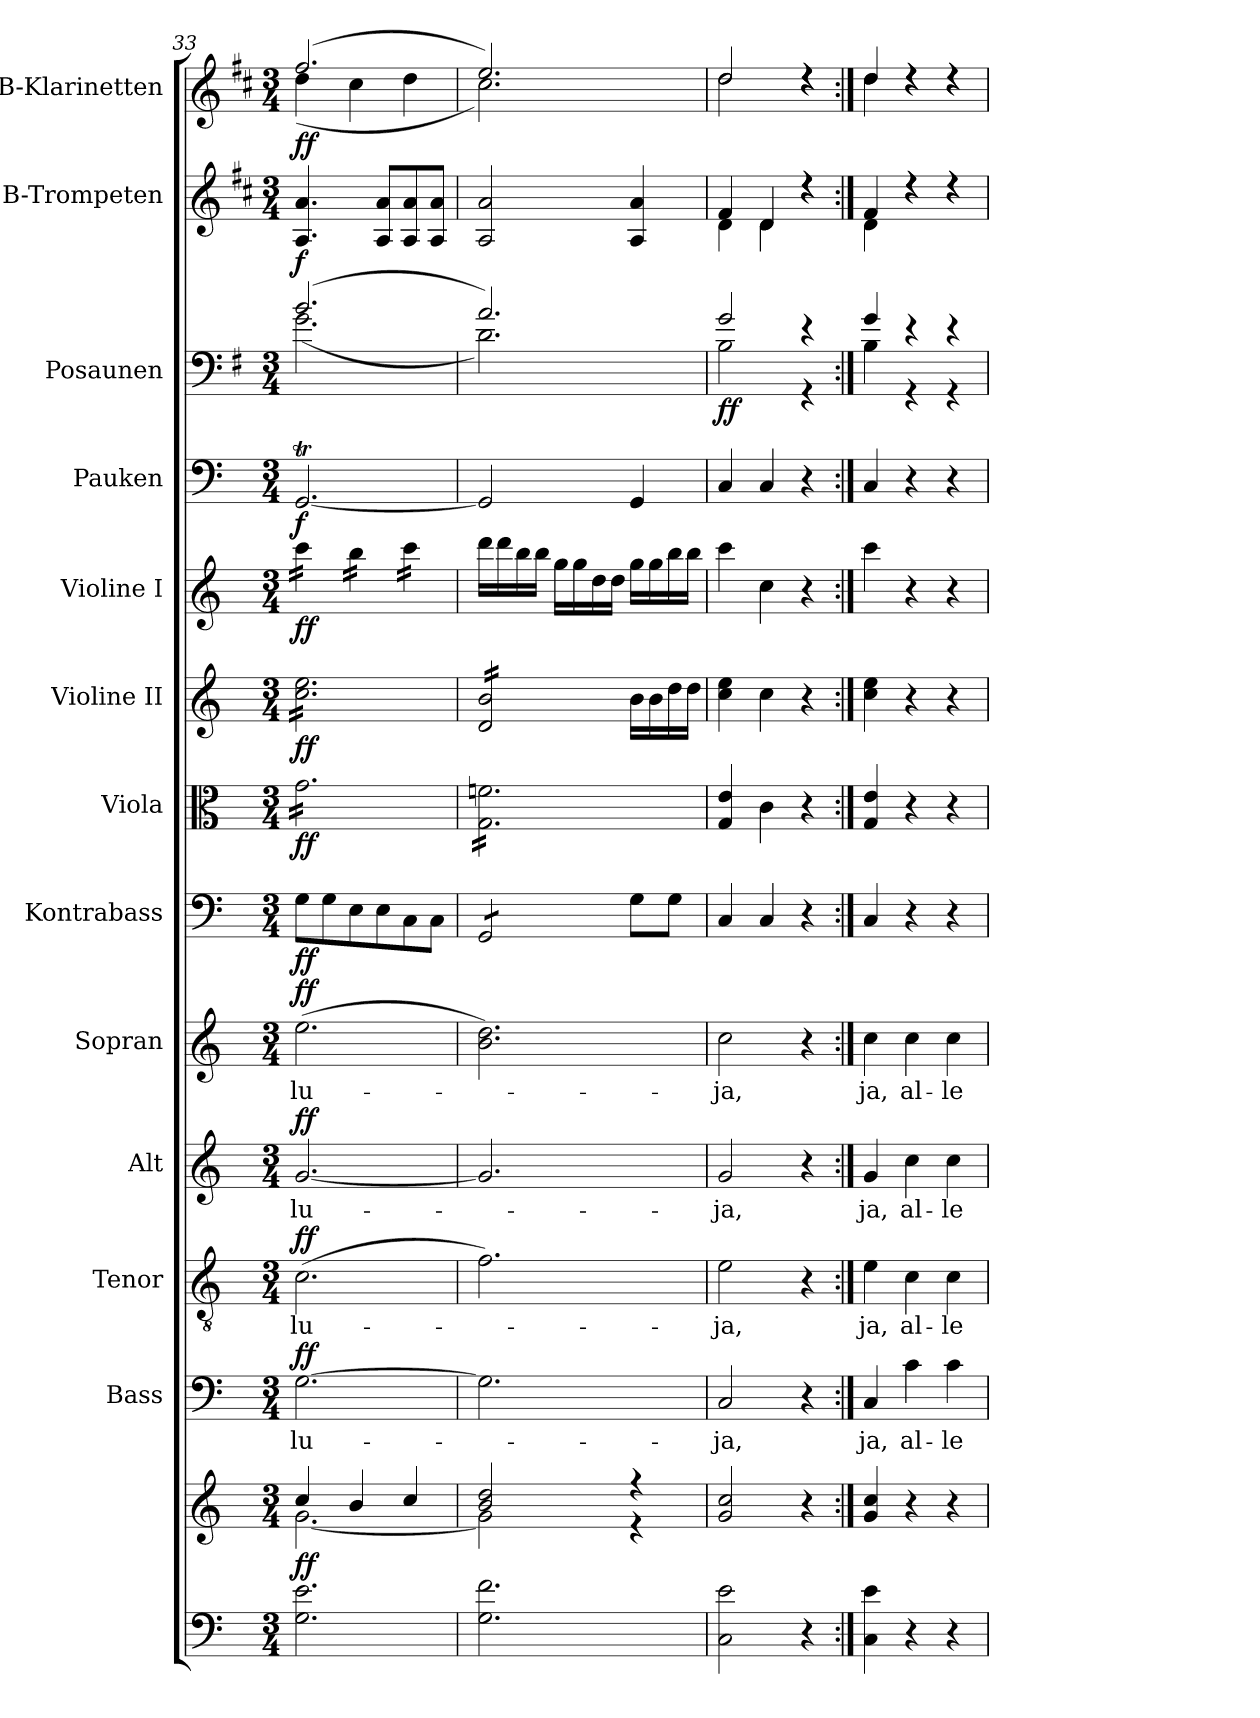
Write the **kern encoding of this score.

**kern	**kern	**dynam	**kern	**text	**dynam	**kern	**text	**dynam	**kern	**text	**dynam	**kern	**text	**dynam	**kern	**dynam	**kern	**dynam	**kern	**dynam	**kern	**dynam	**kern	**dynam	**kern	**dynam	**kern	**dynam	**kern	**dynam
*part13	*part13	*part13	*part12	*part12	*part12	*part11	*part11	*part11	*part10	*part10	*part10	*part9	*part9	*part9	*part8	*part8	*part7	*part7	*part6	*part6	*part5	*part5	*part4	*part4	*part3	*part3	*part2	*part2	*part1	*part1
*staff14	*staff13	*staff13/14	*staff12	*staff12	*staff12	*staff11	*staff11	*staff11	*staff10	*staff10	*staff10	*staff9	*staff9	*staff9	*staff8	*staff8	*staff7	*staff7	*staff6	*staff6	*staff5	*staff5	*staff4	*staff4	*staff3	*staff3	*staff2	*staff2	*staff1	*staff1
*	*	*	*I"Bass	*	*	*I"Tenor	*	*	*I"Alt	*	*	*I"Sopran	*	*	*I"Kontrabass	*	*I"Viola	*	*I"Violine II	*	*I"Violine I	*	*I"Pauken	*	*I"Posaunen	*	*I"B-Trompeten	*	*I"B-Klarinetten	*
*	*	*	*I'B.	*	*	*I'T.	*	*	*I'A.	*	*	*I'S.	*	*	*I'Kb.	*	*I'Vla.	*	*I'Vl. II	*	*I'Vl. I	*	*I'Pk.	*	*I'Pos.	*	*I'Trp.	*	*I'Kl.	*
*clefF4	*clefG2	*	*clefF4	*	*	*clefGv2	*	*	*clefG2	*	*	*clefG2	*	*	*clefF4	*	*clefC3	*	*clefG2	*	*clefG2	*	*clefF4	*	*clefF4	*	*clefG2	*	*clefG2	*
*	*	*	*	*	*	*	*	*	*	*	*	*	*	*	*ITrd7c12	*	*	*	*	*	*	*	*	*	*ITrd4c7	*	*ITrd1c2	*	*ITrd1c2	*
*k[]	*k[]	*	*k[]	*	*	*k[]	*	*	*k[]	*	*	*k[]	*	*	*k[]	*	*k[]	*	*k[]	*	*k[]	*	*k[]	*	*k[]	*	*k[]	*	*k[]	*
*C:	*C:	*	*C:	*	*	*C:	*	*	*C:	*	*	*C:	*	*	*C:	*	*C:	*	*C:	*	*C:	*	*C:	*	*C:	*	*C:	*	*C:	*
*M3/4	*M3/4	*	*M3/4	*	*	*M3/4	*	*	*M3/4	*	*	*M3/4	*	*	*M3/4	*	*M3/4	*	*M3/4	*	*M3/4	*	*M3/4	*	*M3/4	*	*M3/4	*	*M3/4	*
=33	=33	=33	=33	=33	=33	=33	=33	=33	=33	=33	=33	=33	=33	=33	=33	=33	=33	=33	=33	=33	=33	=33	=33	=33	=33	=33	=33	=33	=33	=33
*	*^	*	*	*	*	*	*	*	*	*	*	*	*	*	*	*	*	*	*	*	*	*	*	*	*	*	*	*	*	*
!	!	!	!	!	!LO:LY:b	!	!	!	!	!	!	!	!	!	!	!	!	!	!	!	!	!	!	!	!	!	!	!	!	!	!
!	!	!	!	!	!	!	!	!LO:LY:b	!	!	!	!	!	!	!	!	!	!	!	!	!	!	!	!	!	!	!	!	!	!	!
!	!	!	!	!	!	!	!	!	!	!	!LO:LY:b	!	!	!	!	!	!	!	!	!	!	!	!	!	!	!	!	!	!	!	!
!	!	!	!LO:DY:b	!	!	!LO:DY:a	!	!	!LO:DY:a	!	!	!LO:DY:a	!	!LO:LY:b	!LO:DY:a	!	!LO:DY:b	!	!LO:DY:b	!	!LO:DY:b	!	!LO:DY:b	!	!LO:DY:b	!	!	!	!LO:DY:b	!	!LO:DY:b
*	*	*	*	*	*	*	*	*	*	*	*	*	*	*	*	*	*	*	*	*	*	*	*	*	*	*^	*	*	*	*^	*
*	*	*	*	*	*	*	*	*	*	*	*	*	*	*	*	*	*	*tremolo	*	*	*	*	*	*	*	*	*	*	*	*	*	*	*
*	*	*	*	*	*	*	*	*	*	*	*	*	*	*	*	*	*	*	*	*tremolo	*	*	*	*	*	*	*	*	*	*	*	*	*
*	*	*	*	*	*	*	*	*	*	*	*	*	*	*	*	*	*	*	*	*	*	*tremolo	*	*	*	*	*	*	*	*	*	*	*
2.G\ 2.e\	4cc/	[<2.g\	ff	[2.G\	-lu-	ff	(>2.c\	-lu-	ff	[2.g/	-lu-	ff	(>2.ee\	-lu-	ff	8GG\L	ff	16g\LL	ff	16cc\ 16ee\LL	ff	16ccc\LL	ff	[2.GGT/	f	(2.e/	(<2.c\	.	4.G/ 4.g/	f	(2.ee/	(<4cc\	ff
.	.	.	.	.	.	.	.	.	.	.	.	.	.	.	.	.	.	16g\	.	16cc\ 16ee\	.	16ccc\	.	.	.	.	.	.	.	.	.	.	.
.	.	.	.	.	.	.	.	.	.	.	.	.	.	.	.	8GG\	.	16g\	.	16cc\ 16ee\	.	16ccc\	.	.	.	.	.	.	.	.	.	.	.
.	.	.	.	.	.	.	.	.	.	.	.	.	.	.	.	.	.	16g\	.	16cc\ 16ee\	.	16ccc\JJ	.	.	.	.	.	.	.	.	.	.	.
.	4b/	.	.	.	.	.	.	.	.	.	.	.	.	.	.	8EE\	.	16g\	.	16cc\ 16ee\	.	16bb\LL	.	.	.	.	.	.	.	.	.	4b\	.
.	.	.	.	.	.	.	.	.	.	.	.	.	.	.	.	.	.	16g\	.	16cc\ 16ee\	.	16bb\	.	.	.	.	.	.	.	.	.	.	.
.	.	.	.	.	.	.	.	.	.	.	.	.	.	.	.	8EE\	.	16g\	.	16cc\ 16ee\	.	16bb\	.	.	.	.	.	.	8G/ 8g/L	.	.	.	.
.	.	.	.	.	.	.	.	.	.	.	.	.	.	.	.	.	.	16g\	.	16cc\ 16ee\	.	16bb\JJ	.	.	.	.	.	.	.	.	.	.	.
.	4cc/	.	.	.	.	.	.	.	.	.	.	.	.	.	.	8CC\	.	16g\	.	16cc\ 16ee\	.	16ccc\LL	.	.	.	.	.	.	8G/ 8g/	.	.	4cc\	.
.	.	.	.	.	.	.	.	.	.	.	.	.	.	.	.	.	.	16g\	.	16cc\ 16ee\	.	16ccc\	.	.	.	.	.	.	.	.	.	.	.
.	.	.	.	.	.	.	.	.	.	.	.	.	.	.	.	8CC\J	.	16g\	.	16cc\ 16ee\	.	16ccc\	.	.	.	.	.	.	8G/ 8g/J	.	.	.	.
.	.	.	.	.	.	.	.	.	.	.	.	.	.	.	.	.	.	16g\JJ	.	16cc\ 16ee\JJ	.	16ccc\JJ	.	.	.	.	.	.	.	.	.	.	.
*	*	*	*	*	*	*	*	*	*	*	*	*	*	*	*	*	*	*	*	*	*	*Xtremolo	*	*	*	*	*	*	*	*	*	*	*
=34	=34	=34	=34	=34	=34	=34	=34	=34	=34	=34	=34	=34	=34	=34	=34	=34	=34	=34	=34	=34	=34	=34	=34	=34	=34	=34	=34	=34	=34	=34	=34	=34	=34
*	*	*	*	*	*	*	*	*	*	*	*	*	*	*	*	*tremolo	*	*	*	*	*	*	*	*	*	*	*	*	*	*	*	*	*
2.G\ 2.f\	2b/ 2dd/	2g\]	.	2.G\]	.	.	2.f\)	.	.	2.g/]	.	.	2.b\ 2.dd\)	.	.	8GGG/L	.	16G\ 16fn\LL	.	16d/ 16b/LL	.	16ddd\LL	.	2GG/]	.	2.d/)	2.G\)	.	2G/ 2g/	.	2.dd/)	2.b\)	.
.	.	.	.	.	.	.	.	.	.	.	.	.	.	.	.	.	.	16G\ 16fn\	.	16d/ 16b/	.	16ddd\	.	.	.	.	.	.	.	.	.	.	.
.	.	.	.	.	.	.	.	.	.	.	.	.	.	.	.	8GGG/	.	16G\ 16fn\	.	16d/ 16b/	.	16bb\	.	.	.	.	.	.	.	.	.	.	.
.	.	.	.	.	.	.	.	.	.	.	.	.	.	.	.	.	.	16G\ 16fn\	.	16d/ 16b/	.	16bb\JJ	.	.	.	.	.	.	.	.	.	.	.
.	.	.	.	.	.	.	.	.	.	.	.	.	.	.	.	8GGG/	.	16G\ 16fn\	.	16d/ 16b/	.	16gg\LL	.	.	.	.	.	.	.	.	.	.	.
.	.	.	.	.	.	.	.	.	.	.	.	.	.	.	.	.	.	16G\ 16fn\	.	16d/ 16b/	.	16gg\	.	.	.	.	.	.	.	.	.	.	.
.	.	.	.	.	.	.	.	.	.	.	.	.	.	.	.	8GGG/J	.	16G\ 16fn\	.	16d/ 16b/	.	16dd\	.	.	.	.	.	.	.	.	.	.	.
*	*	*	*	*	*	*	*	*	*	*	*	*	*	*	*	*Xtremolo	*	*	*	*	*	*	*	*	*	*	*	*	*	*	*	*	*
.	.	.	.	.	.	.	.	.	.	.	.	.	.	.	.	.	.	16G\ 16fn\	.	16d/ 16b/JJ	.	16dd\JJ	.	.	.	.	.	.	.	.	.	.	.
*	*	*	*	*	*	*	*	*	*	*	*	*	*	*	*	*	*	*	*	*Xtremolo	*	*	*	*	*	*	*	*	*	*	*	*	*
.	4r	4r	.	.	.	.	.	.	.	.	.	.	.	.	.	8GG\L	.	16G\ 16fn\	.	16b\LL	.	16gg\LL	.	4GGTTT/	.	.	.	.	4G/ 4g/	.	.	.	.
.	.	.	.	.	.	.	.	.	.	.	.	.	.	.	.	.	.	16G\ 16fn\	.	16b\	.	16gg\	.	.	.	.	.	.	.	.	.	.	.
.	.	.	.	.	.	.	.	.	.	.	.	.	.	.	.	8GG\J	.	16G\ 16fn\	.	16dd\	.	16bb\	.	.	.	.	.	.	.	.	.	.	.
.	.	.	.	.	.	.	.	.	.	.	.	.	.	.	.	.	.	16G\ 16fn\JJ	.	16dd\JJ	.	16bb\JJ	.	.	.	.	.	.	.	.	.	.	.
*	*	*	*	*	*	*	*	*	*	*	*	*	*	*	*	*	*	*Xtremolo	*	*	*	*	*	*	*	*	*	*	*	*	*	*	*
*	*v	*v	*	*	*	*	*	*	*	*	*	*	*	*	*	*	*	*	*	*	*	*	*	*	*	*	*	*	*	*	*	*	*
=35	=35	=35	=35	=35	=35	=35	=35	=35	=35	=35	=35	=35	=35	=35	=35	=35	=35	=35	=35	=35	=35	=35	=35	=35	=35	=35	=35	=35	=35	=35	=35	=35
!	!	!	!	!LO:LY:b	!	!	!	!	!	!	!	!	!	!	!	!	!	!	!	!	!	!	!	!	!	!	!	!	!	!	!	!
!	!	!	!	!	!	!	!LO:LY:b	!	!	!	!	!	!	!	!	!	!	!	!	!	!	!	!	!	!	!	!	!	!	!	!	!
!	!	!	!	!	!	!	!	!	!	!LO:LY:b	!	!	!	!	!	!	!	!	!	!	!	!	!	!	!	!	!	!	!	!	!	!
!	!	!	!	!	!	!	!	!	!	!	!	!	!LO:LY:b	!	!	!	!	!	!	!	!	!	!	!	!	!	!LO:DY:b	!	!	!	!	!
*	*	*	*	*	*	*	*	*	*	*	*	*	*	*	*	*	*	*	*	*	*	*	*	*	*	*	*	*^	*	*	*	*
2C\ 2e\	2g/ 2cc/	.	2C/	-ja,	.	2e\	-ja,	.	2g/	-ja,	.	2cc\	-ja,	.	4CC/	.	4G/ 4e/	.	4cc\ 4ee\	.	4ccc\	.	4C/	.	2c/	2E\	ff	4e/	4c\	.	2cc/	2cc\	.
.	.	.	.	.	.	.	.	.	.	.	.	.	.	.	4CC/	.	4c\	.	4cc\	.	4cc\	.	4C/	.	.	.	.	4c/	4c\	.	.	.	.
4r	4r	.	4r	.	.	4r	.	.	4r	.	.	4r	.	.	4r	.	4r	.	4r	.	4r	.	4r	.	4r	4r	.	4rcc	4rcc	.	4rcc	4rcc	.
=36:|!	=36:|!	=36:|!	=36:|!	=36:|!	=36:|!	=36:|!	=36:|!	=36:|!	=36:|!	=36:|!	=36:|!	=36:|!	=36:|!	=36:|!	=36:|!	=36:|!	=36:|!	=36:|!	=36:|!	=36:|!	=36:|!	=36:|!	=36:|!	=36:|!	=36:|!	=36:|!	=36:|!	=36:|!	=36:|!	=36:|!	=36:|!	=36:|!	=36:|!
!	!	!	!	!LO:LY:b	!	!	!	!	!	!	!	!	!	!	!	!	!	!	!	!	!	!	!	!	!	!	!	!	!	!	!	!	!
!	!	!	!	!	!	!	!LO:LY:b	!	!	!	!	!	!	!	!	!	!	!	!	!	!	!	!	!	!	!	!	!	!	!	!	!	!
!	!	!	!	!	!	!	!	!	!	!LO:LY:b	!	!	!	!	!	!	!	!	!	!	!	!	!	!	!	!	!	!	!	!	!	!	!
!	!	!	!	!	!	!	!	!	!	!	!	!	!LO:LY:b	!	!	!	!	!	!	!	!	!	!	!	!	!	!	!	!	!	!	!	!
4C\ 4e\	4g/ 4cc/	.	4C/	ja,	.	4e\	ja,	.	4g/	ja,	.	4cc\	ja,	.	4CC/	.	4G/ 4e/	.	4cc\ 4ee\	.	4ccc\	.	4C/	.	4c/	4E\	.	4e/	4c\	.	4cc/	4cc\	.
!	!	!	!	!LO:LY:b	!	!	!	!	!	!	!	!	!	!	!	!	!	!	!	!	!	!	!	!	!	!	!	!	!	!	!	!	!
!	!	!	!	!	!	!	!LO:LY:b	!	!	!	!	!	!	!	!	!	!	!	!	!	!	!	!	!	!	!	!	!	!	!	!	!	!
!	!	!	!	!	!	!	!	!	!	!LO:LY:b	!	!	!	!	!	!	!	!	!	!	!	!	!	!	!	!	!	!	!	!	!	!	!
!	!	!	!	!	!	!	!	!	!	!	!	!	!LO:LY:b	!	!	!	!	!	!	!	!	!	!	!	!	!	!	!	!	!	!	!	!
4r	4r	.	4c\	al-	.	4c\	al-	.	4cc\	al-	.	4cc\	al-	.	4r	.	4r	.	4r	.	4r	.	4r	.	4r	4r	.	4rcc	4rcc	.	4rcc	4rcc	.
!	!	!	!	!LO:LY:b	!	!	!	!	!	!	!	!	!	!	!	!	!	!	!	!	!	!	!	!	!	!	!	!	!	!	!	!	!
!	!	!	!	!	!	!	!LO:LY:b	!	!	!	!	!	!	!	!	!	!	!	!	!	!	!	!	!	!	!	!	!	!	!	!	!	!
!	!	!	!	!	!	!	!	!	!	!LO:LY:b	!	!	!	!	!	!	!	!	!	!	!	!	!	!	!	!	!	!	!	!	!	!	!
!	!	!	!	!	!	!	!	!	!	!	!	!	!LO:LY:b	!	!	!	!	!	!	!	!	!	!	!	!	!	!	!	!	!	!	!	!
4r	4r	.	4c\	-le-	.	4c\	-le-	.	4cc\	-le-	.	4cc\	-le-	.	4r	.	4r	.	4r	.	4r	.	4r	.	4r	4r	.	4rcc	4rcc	.	4rcc	4rcc	.
*	*	*	*	*	*	*	*	*	*	*	*	*	*	*	*	*	*	*	*	*	*	*	*	*	*v	*v	*	*	*	*	*v	*v	*
*	*	*	*	*	*	*	*	*	*	*	*	*	*	*	*	*	*	*	*	*	*	*	*	*	*	*	*v	*v	*	*	*
=	=	=	=	=	=	=	=	=	=	=	=	=	=	=	=	=	=	=	=	=	=	=	=	=	=	=	=	=	=	=
*-	*-	*-	*-	*-	*-	*-	*-	*-	*-	*-	*-	*-	*-	*-	*-	*-	*-	*-	*-	*-	*-	*-	*-	*-	*-	*-	*-	*-	*-	*-
